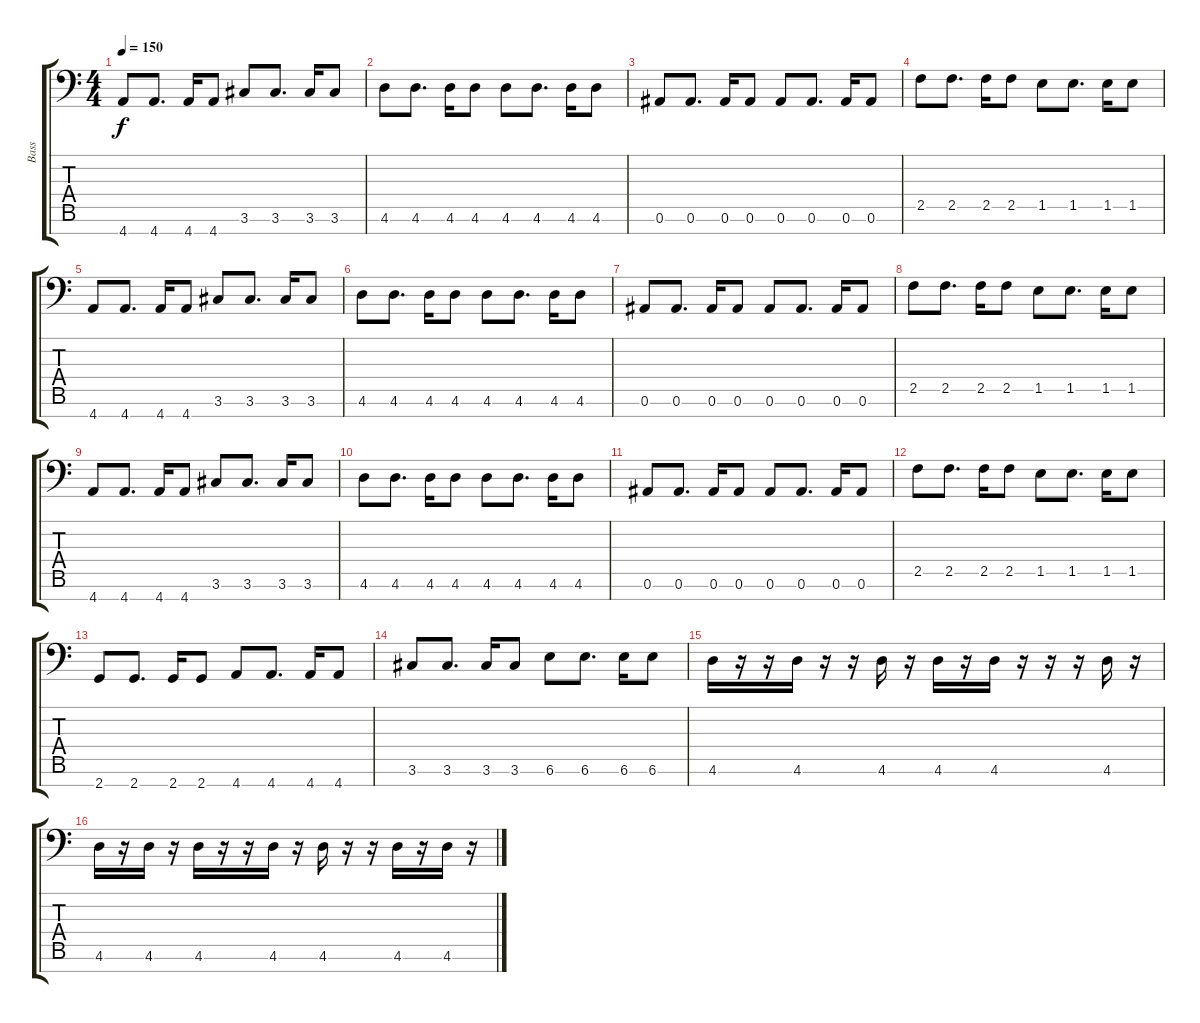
\track ("Bass" "Bass") {instrument electricbassfinger}
\staff {score tabs}
\tuning (Bb3 F3 Db3 Ab2 Eb2 Bb1 F1) {hide}
\ts (4 4)
\tempo 150
\clef f4
\ks c
4.7.8{dy f} 4.7.8{d} 4.7.16 4.7.8 3.6.8 3.6.8{d} 3.6.16 3.6.8 |
4.6.8 4.6.8{d} 4.6.16 4.6.8 4.6.8 4.6.8{d} 4.6.16 4.6.8 |
0.6.8 0.6.8{d} 0.6.16 0.6.8 0.6.8 0.6.8{d} 0.6.16 0.6.8 |
2.5.8 2.5.8{d} 2.5.16 2.5.8 1.5.8 1.5.8{d} 1.5.16 1.5.8 |
4.7.8 4.7.8{d} 4.7.16 4.7.8 3.6.8 3.6.8{d} 3.6.16 3.6.8 |
4.6.8 4.6.8{d} 4.6.16 4.6.8 4.6.8 4.6.8{d} 4.6.16 4.6.8 |
0.6.8 0.6.8{d} 0.6.16 0.6.8 0.6.8 0.6.8{d} 0.6.16 0.6.8 |
2.5.8 2.5.8{d} 2.5.16 2.5.8 1.5.8 1.5.8{d} 1.5.16 1.5.8 |
4.7.8 4.7.8{d} 4.7.16 4.7.8 3.6.8 3.6.8{d} 3.6.16 3.6.8 |
4.6.8 4.6.8{d} 4.6.16 4.6.8 4.6.8 4.6.8{d} 4.6.16 4.6.8 |
0.6.8 0.6.8{d} 0.6.16 0.6.8 0.6.8 0.6.8{d} 0.6.16 0.6.8 |
2.5.8 2.5.8{d} 2.5.16 2.5.8 1.5.8 1.5.8{d} 1.5.16 1.5.8 |
2.7.8 2.7.8{d} 2.7.16 2.7.8 4.7.8 4.7.8{d} 4.7.16 4.7.8 |
3.6.8 3.6.8{d} 3.6.16 3.6.8 6.6.8 6.6.8{d} 6.6.16 6.6.8 |
4.6.16 r.16 r.16 4.6.16 r.16 r.16 4.6.16 r.16 4.6.16 r.16 4.6.16 r.16 r.16 r.16 4.6.16 r.16 |
4.6.16 r.16 4.6.16 r.16 4.6.16 r.16 r.16 4.6.16 r.16 4.6.16 r.16 r.16 4.6.16 r.16 4.6.16 r.16
